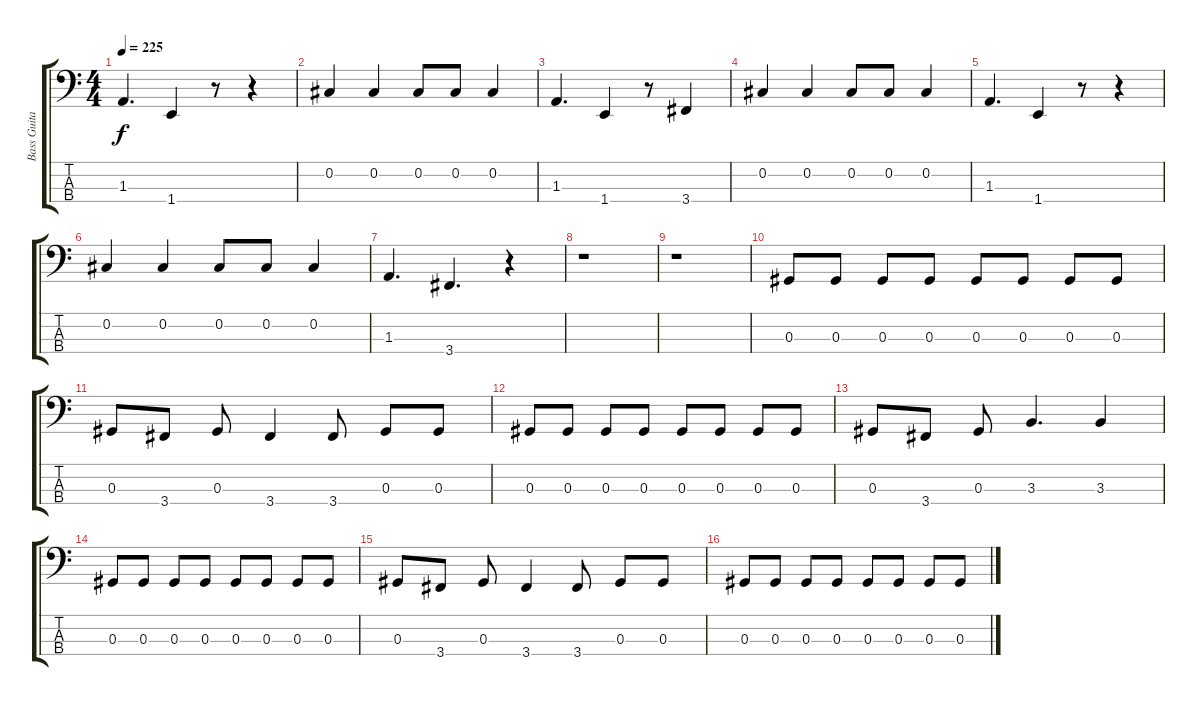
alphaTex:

\track ("Bass Guitar" "Bass Guita") {instrument electricbasspick}
\staff {score tabs}
\tuning (Gb2 Db2 Ab1 Eb1) {hide}
\ts (4 4)
\tempo 225
\clef f4
\ks c
1.3.4{d dy f} 1.4.4 r.8 r.4 |
0.2.4 0.2.4 0.2.8 0.2.8 0.2.4 |
1.3.4{d} 1.4.4 r.8 3.4.4 |
0.2.4 0.2.4 0.2.8 0.2.8 0.2.4 |
1.3.4{d} 1.4.4 r.8 r.4 |
0.2.4 0.2.4 0.2.8 0.2.8 0.2.4 |
1.3.4{d} 3.4.4{d} r.4 |
r.1 |
r.1 |
0.3.8 0.3.8 0.3.8 0.3.8 0.3.8 0.3.8 0.3.8 0.3.8 |
0.3.8 3.4.8 0.3.8 3.4.4 3.4.8 0.3.8 0.3.8 |
0.3.8 0.3.8 0.3.8 0.3.8 0.3.8 0.3.8 0.3.8 0.3.8 |
0.3.8 3.4.8 0.3.8 3.3.4{d} 3.3.4 |
0.3.8 0.3.8 0.3.8 0.3.8 0.3.8 0.3.8 0.3.8 0.3.8 |
0.3.8 3.4.8 0.3.8 3.4.4 3.4.8 0.3.8 0.3.8 |
0.3.8 0.3.8 0.3.8 0.3.8 0.3.8 0.3.8 0.3.8 0.3.8
